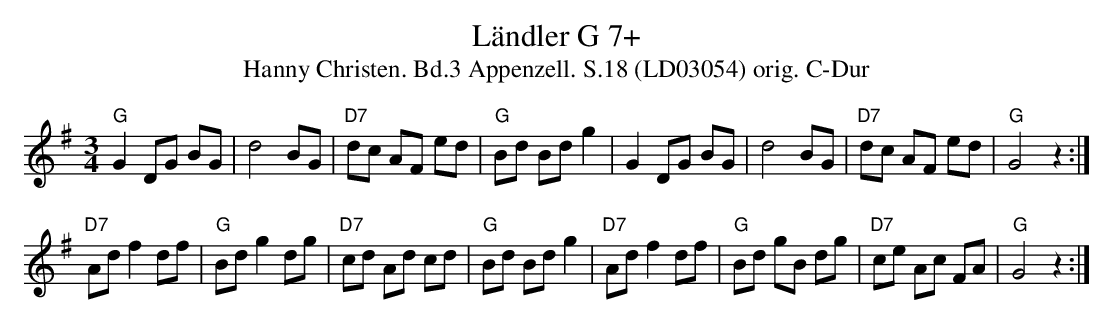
X:1
T:Ländler G 7+
T:Hanny Christen. Bd.3 Appenzell. S.18 (LD03054) orig. C-Dur
M:3/4
L:1/8
K:Gmaj
"G"G2 DG BG | d4 BG | "D7"dc AF ed | "G"Bd Bd g2 | \
G2 DG BG | d4 BG | "D7"dc AF ed | "G"G4 z2 :|
"D7"Ad f2 df | "G"Bd g2 dg | "D7"cd Ad cd | "G"Bd Bd g2 | \
"D7"Ad f2 df | "G"Bd gB dg | "D7"ce Ac FA | "G"G4 z2 :|
